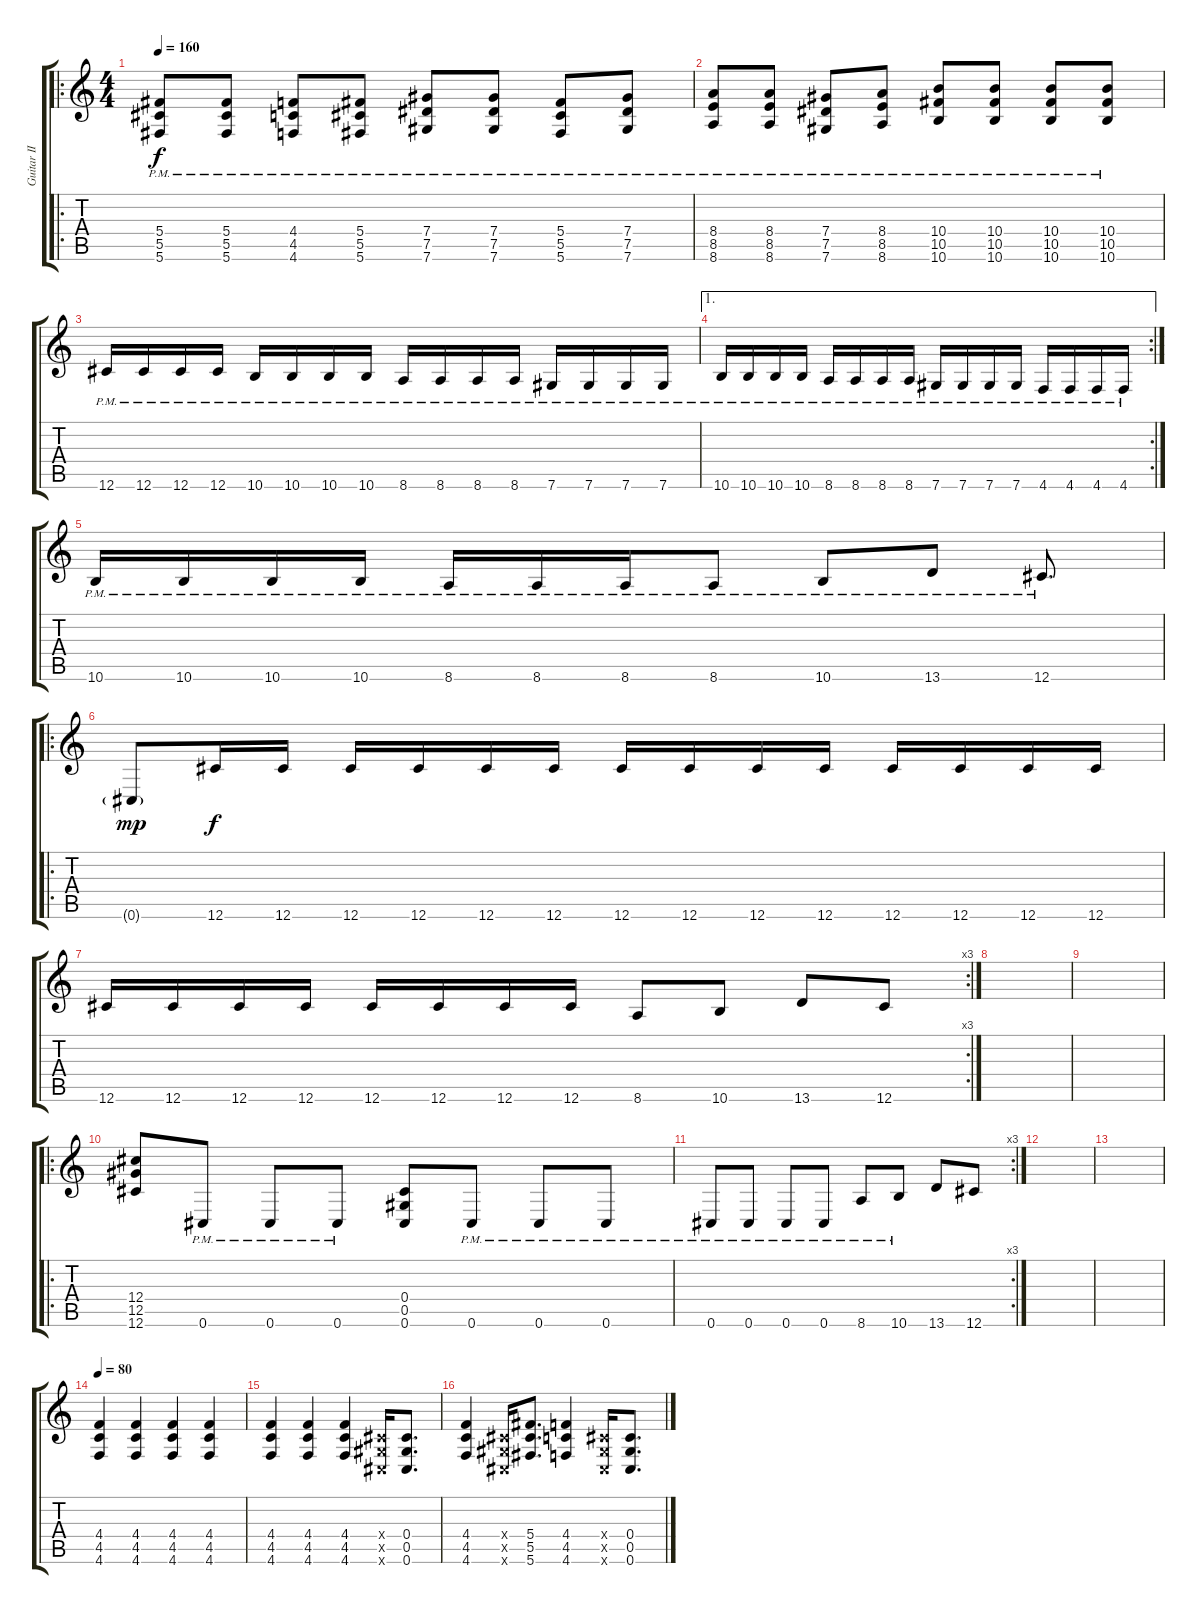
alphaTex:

\track ("Guitar II" "Guitar II") {instrument distortionguitar}
\staff {score tabs}
\tuning (Eb4 Bb3 Gb3 Db3 Ab2 Db2) {hide}
\ro
\ts (4 4)
\tempo 160
\clef g2
\ks c
(5.4{pm} 5.5{pm} 5.6{pm}).8{dy f} (5.4{pm} 5.5{pm} 5.6{pm}).8 (4.4{pm} 4.5{pm} 4.6{pm}).8 (5.4{pm} 5.5{pm} 5.6{pm}).8 (7.4{pm} 7.5{pm} 7.6{pm}).8 (7.4{pm} 7.5{pm} 7.6{pm}).8 (5.4{pm} 5.5{pm} 5.6{pm}).8 (7.4{pm} 7.5{pm} 7.6{pm}).8 |
(8.4{pm} 8.5{pm} 8.6{pm}).8 (8.4{pm} 8.5{pm} 8.6{pm}).8 (7.4{pm} 7.5{pm} 7.6{pm}).8 (8.4{pm} 8.5{pm} 8.6{pm}).8 (10.4{pm} 10.5{pm} 10.6{pm}).8 (10.4{pm} 10.5{pm} 10.6{pm}).8 (10.4{pm} 10.5{pm} 10.6{pm}).8 (10.4{pm} 10.5{pm} 10.6{pm}).8 |
12.6{pm}.16 12.6{pm}.16 12.6{pm}.16 12.6{pm}.16 10.6{pm}.16 10.6{pm}.16 10.6{pm}.16 10.6{pm}.16 8.6{pm}.16 8.6{pm}.16 8.6{pm}.16 8.6{pm}.16 7.6{pm}.16 7.6{pm}.16 7.6{pm}.16 7.6{pm}.16 |
\ae 1
\rc 2
10.6{pm}.16 10.6{pm}.16 10.6{pm}.16 10.6{pm}.16 8.6{pm}.16 8.6{pm}.16 8.6{pm}.16 8.6{pm}.16 7.6{pm}.16 7.6{pm}.16 7.6{pm}.16 7.6{pm}.16 4.6{pm}.16 4.6{pm}.16 4.6{pm}.16 4.6{pm}.16 |
10.6{pm}.16 10.6{pm}.16 10.6{pm}.16 10.6{pm}.16 8.6{pm}.16 8.6{pm}.16 8.6{pm}.16 8.6{pm}.8 10.6{pm}.8 13.6{pm}.8 12.6{pm}.8{d} |
\ro
0.6{g}.8{dy mp} 12.6.16{dy f} 12.6.16 12.6.16 12.6.16 12.6.16 12.6.16 12.6.16 12.6.16 12.6.16 12.6.16 12.6.16 12.6.16 12.6.16 12.6.16 |
\rc 3
12.6.16 12.6.16 12.6.16 12.6.16 12.6.16 12.6.16 12.6.16 12.6.16 8.6.8 10.6.8 13.6.8 12.6.8 |
|
|
\ro
(12.4 12.5 12.6).8 0.6{pm}.8 0.6{pm}.8 0.6{pm}.8 (0.4 0.5 0.6).8 0.6{pm}.8 0.6{pm}.8 0.6{pm}.8 |
\rc 3
0.6{pm}.8 0.6{pm}.8 0.6{pm}.8 0.6{pm}.8 8.6{pm}.8 10.6{pm}.8 13.6.8 12.6.8 |
|
|
\tempo 80
(4.4 4.5 4.6).4{instrument distortionguitar} (4.4 4.5 4.6).4 (4.4 4.5 4.6).4 (4.4 4.5 4.6).4 |
(4.4 4.5 4.6).4 (4.4 4.5 4.6).4 (4.4 4.5 4.6).4 (0.4{x} 0.5{x} 0.6{x}).16 (0.4 0.5 0.6).8{d} |
(4.4 4.5 4.6).4 (0.4{x} 0.5{x} 0.6{x}).16 (5.4 5.5 5.6).8{d} (4.4 4.5 4.6).4 (0.4{x} 0.5{x} 0.6{x}).16 (0.4 0.5 0.6).8{d}
